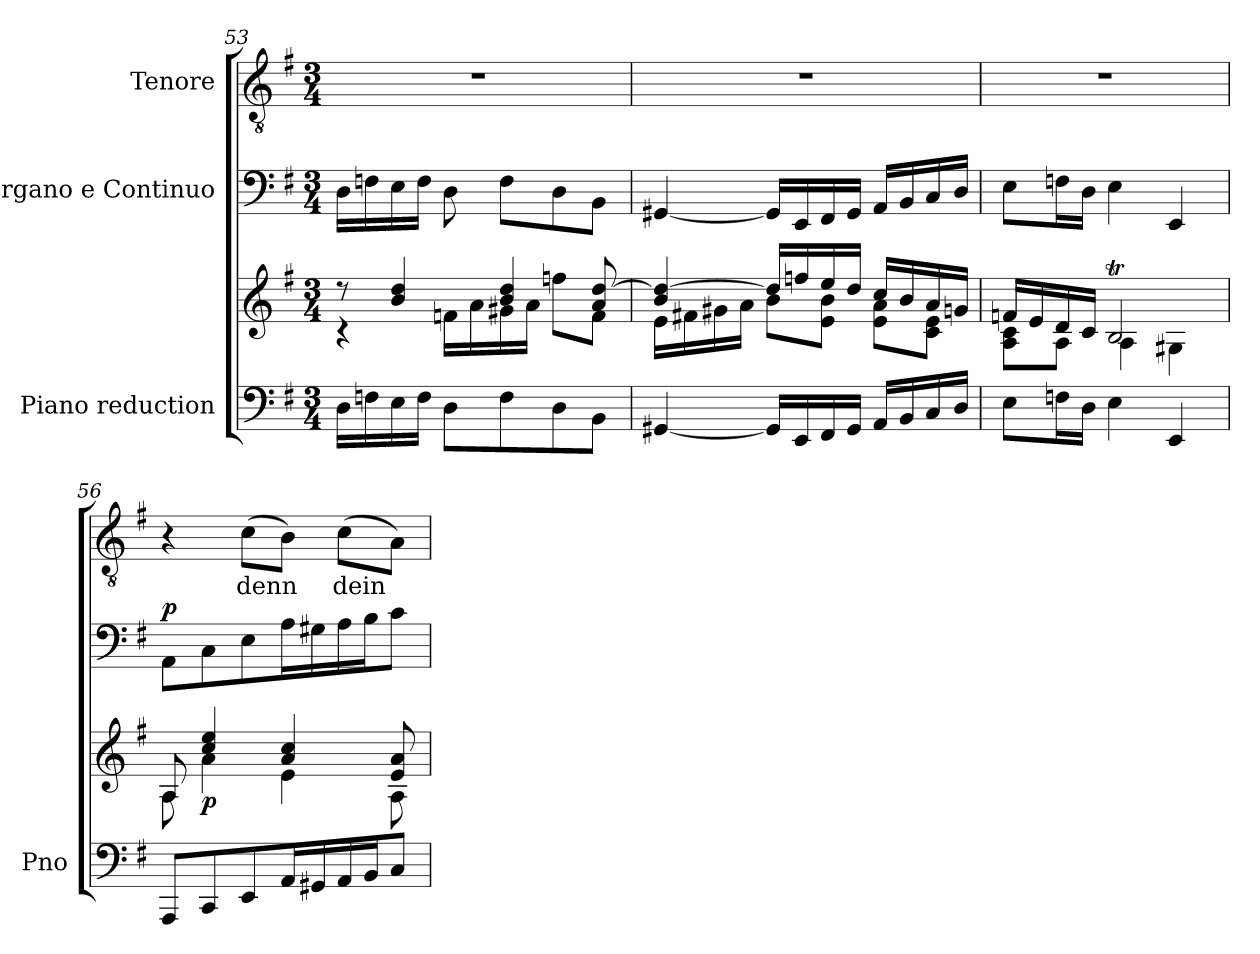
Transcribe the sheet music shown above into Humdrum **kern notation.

**kern	**kern	**dynam	**kern	**dynam	**kern	**text
*part3	*part3	*part3	*part2	*part2	*part1	*part1
*staff4	*staff3	*staff3/4	*staff2	*staff2	*staff1	*staff1
*I"Piano reduction	*	*	*I"Organo e Continuo	*	*I"Tenore	*
*I'Pno	*	*	*	*	*	*
*clefF4	*clefG2	*	*clefF4	*	*clefGv2	*
*k[f#]	*k[f#]	*	*k[f#]	*	*k[f#]	*
*M3/4	*M3/4	*	*M3/4	*	*M3/4	*
=53	=53	=53	=53	=53	=53	=53
*	*^	*	*	*	*	*
16D\LL	8r	4r	.	16D\LL	.	2.r	.
16Fn\	.	.	.	16Fn\	.	.	.
16E\	4b/ 4dd/	.	.	16E\	.	.	.
16F\JJ	.	.	.	16F\JJ	.	.	.
8D\L	.	16fn\LL	.	8D\	.	.	.
.	.	16a\	.	.	.	.	.
8F\	4b/ 4dd/	16g#X\	.	8F\L	.	.	.
.	.	16a\JJ	.	.	.	.	.
8D\	.	8ffn\L	.	8D\	.	.	.
8BB\J	8a/ [8dd/	8f\J	.	8BB\J	.	.	.
=54	=54	=54	=54	=54	=54	=54	=54
[<4GG#X/	4b/ 4dd/_	16e\LL	.	[<4GG#X/	.	2.r	.
.	.	16f#X\	.	.	.	.	.
.	.	16g#X\	.	.	.	.	.
.	.	16a\JJ	.	.	.	.	.
16GG#/LL]	16dd/LL]	8b\L	.	16GG#/LL]	.	.	.
16EE/	16ffn/	.	.	16EE/	.	.	.
16FF#/	16ee/	8e\ 8b\J	.	16FF#/	.	.	.
16GG#/JJ	16dd/JJ	.	.	16GG#/JJ	.	.	.
16AA/LL	16cc/LL	8e\ 8a\L	.	16AA/LL	.	.	.
16BB/	16b/	.	.	16BB/	.	.	.
16C/	16a/	8c\ 8e\J	.	16C/	.	.	.
16D/JJ	16gn/JJ	.	.	16D/JJ	.	.	.
=55	=55	=55	=55	=55	=55	=55	=55
8E\L	16fn/LL	8A\ 8c\L	.	8E\L	.	2.r	.
.	16e/	.	.	.	.	.	.
16Fn\L	16d/	8A\J	.	16Fn\L	.	.	.
16D\JJ	16c/JJ	.	.	16D\JJ	.	.	.
4E\	2Bt/	4A\	.	4E\	.	.	.
4EE/	.	4G#X\	.	4EE/	.	.	.
!!LO:LB:g=z
=56	=56	=56	=56	=56	=56	=56	=56
!	!	!	!	!	!LO:DY:a	!	!
8AAA/L	8A/	8A\	.	8AA\L	p	4r	.
!	!	!	!LO:DY:b	!	!	!	!
8CC/	4cc/ 4ee/	4a\	p	8C\	.	.	.
!	!	!	!	!	!	!	!LO:LY:b
8EE/	.	.	.	8E\	.	(8c\L	denn
16AA/L	4a/ 4cc/	4e\	.	16A\L	.	8B\J)	.
16GG#X/	.	.	.	16G#X\	.	.	.
!	!	!	!	!	!	!	!LO:LY:b
16AA/	.	.	.	16A\	.	(8c\L	dein
16BB/J	.	.	.	16B\J	.	.	.
8C/J	8e/ 8a/	8A\	.	8c\J	.	8A\J)	.
*	*v	*v	*	*	*	*	*
=	=	=	=	=	=	=
*-	*-	*-	*-	*-	*-	*-
